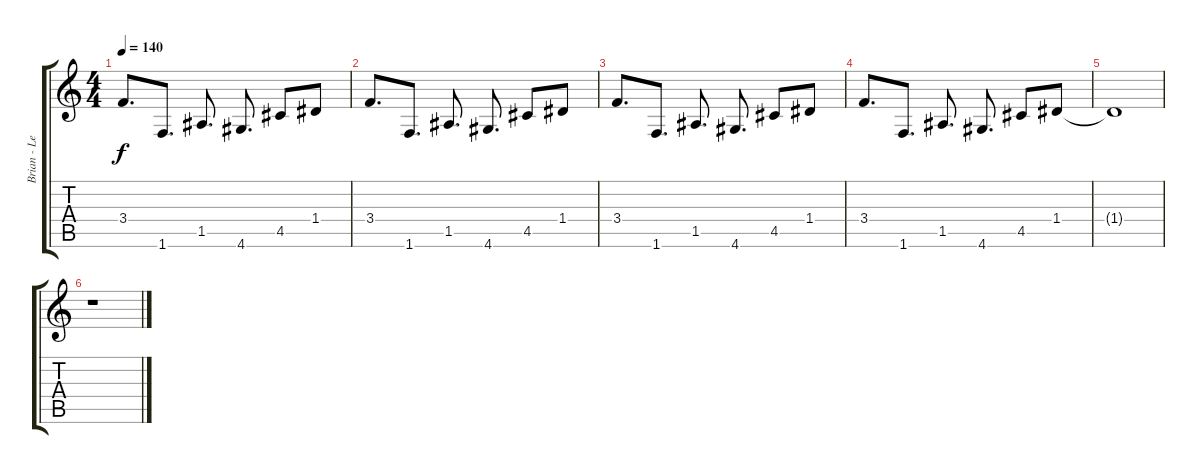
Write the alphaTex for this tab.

\track ("Brian - Lead Guitar" "Brian - Le") {instrument acousticguitarsteel}
\staff {score tabs}
\tuning (E4 B3 G3 D3 A2 E2) {hide}
\ts (4 4)
\tempo 140
\clef g2
\ks c
3.4.8{d dy f} 1.6.8{d} 1.5.8{d} 4.6.8{d} 4.5.8 1.4.8 |
3.4.8{d} 1.6.8{d} 1.5.8{d} 4.6.8{d} 4.5.8 1.4.8 |
3.4.8{d} 1.6.8{d} 1.5.8{d} 4.6.8{d} 4.5.8 1.4.8 |
3.4.8{d} 1.6.8{d} 1.5.8{d} 4.6.8{d} 4.5.8 1.4.8 |
1.4{t}.1 |
r.1
